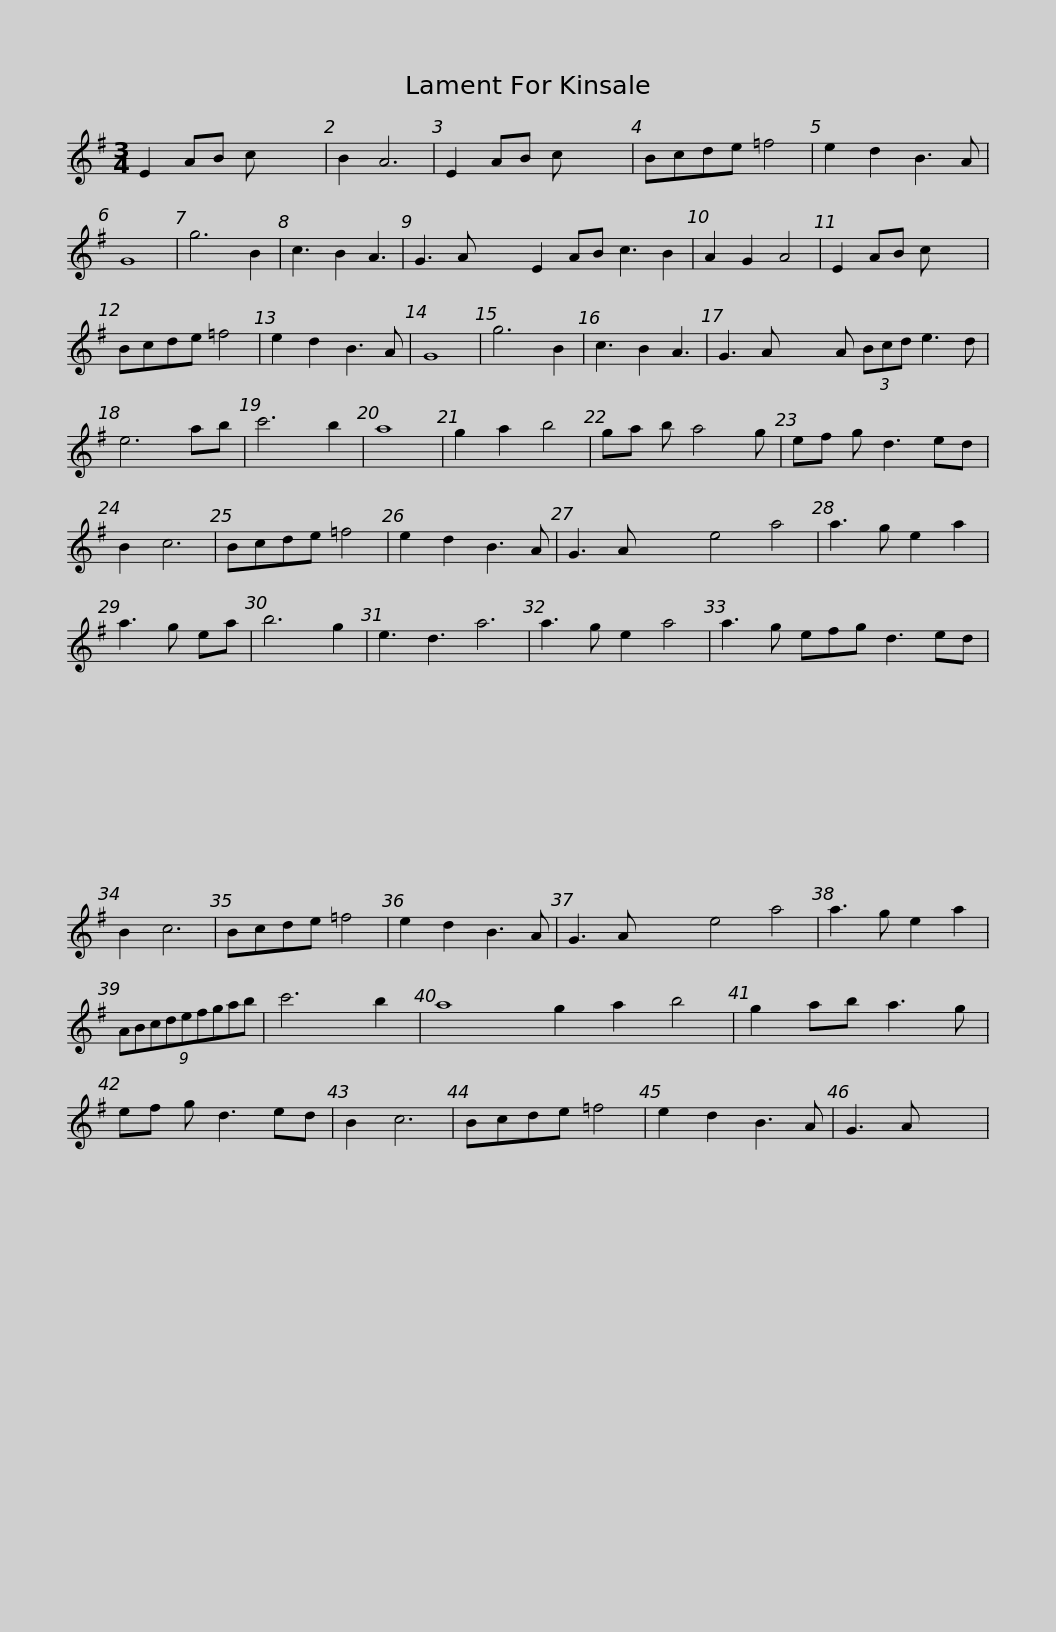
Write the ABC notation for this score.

X:1
L:1/8
M:3/4
I:linebreak $
K:G
V:1 treble
V:1
 E2 AB c x4 | B2 A6 | E2 AB c x4 | Bcde =f4 | e2 d2 B3 A | %5
 G8 | g6 B2 | c3 B2 A3 |$ G3 A x4 E2 AB c3 B2 | A2 G2 A4 | %10
 E2 AB c x4 | Bcde =f4 | e2 d2 B3 A | G8 | g6 B2 | %15
 c3 B2 A3 |$ G3 A x4 A (3Bcd e3 d | e6 ab | c'6 b2 | a8 | %20
 g2 a2 b4 | ga b a4 g | ef g d3 ed | B2 c6 |$ Bcde =f4 | %25
 e2 d2 B3 A | G3 A x4 e4 a4 | a3 g e2 a2 | a3 g ea | b6 g2 | %30
 e3 d3 a6 | a3 g e2 a4 |$ a3 g efg d3 ed | B2 c6 | Bcde =f4 | %35
 e2 d2 B3 A | G3 A x4 e4 a4 | a3 g e2 a2 | (9:2:9ABcdefgab |$ c'6 b2 | %40
 a8 g2 a2 b4 | g2 ab a3 g | ef g d3 ed | B2 c6 | Bcde =f4 | %45
 e2 d2 B3 A | G3 A x4 | %47
